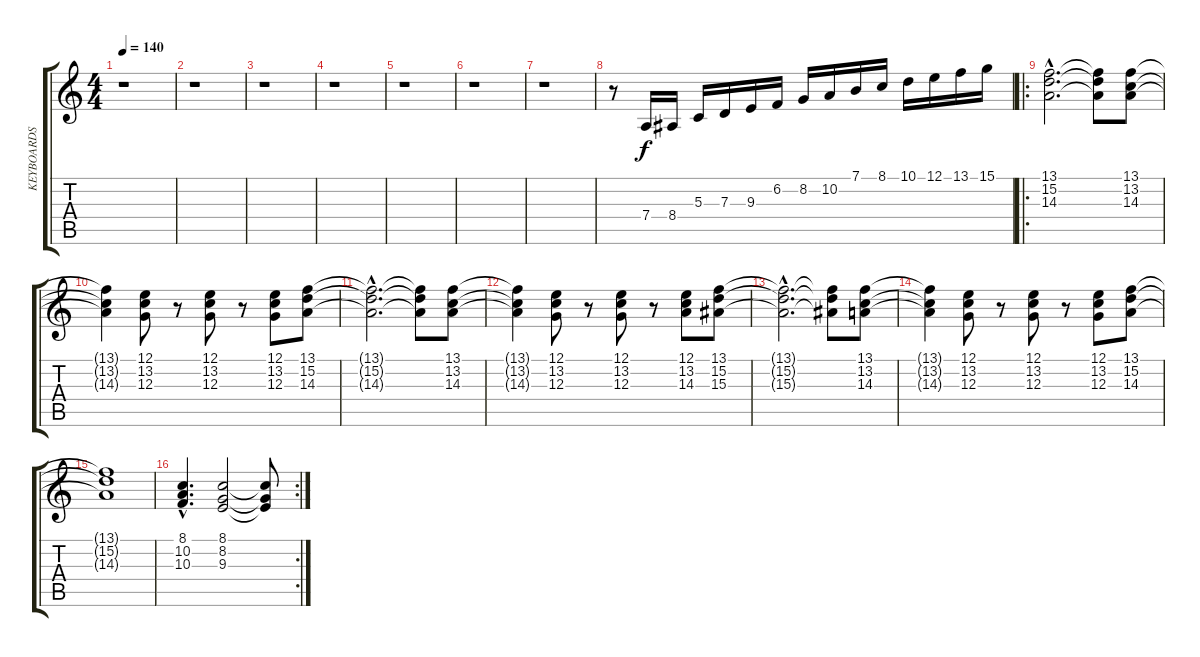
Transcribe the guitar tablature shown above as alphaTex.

\track ("KEYBOARDS 1" "KEYBOARDS ") {instrument stringensemble1}
\staff {score tabs}
\tuning (E4 B3 G3 D3 A2 E2) {hide}
\ts (4 4)
\tempo 140
\clef g2
\ks c
r.1{dy f instrument stringensemble1} |
r.1 |
r.1 |
r.1 |
r.1 |
r.1 |
r.1 |
r.8 7.4.16 8.4.16 5.3.16 7.3.16 9.3.16 6.2.16 8.2.16 10.2.16 7.1.16 8.1.16 10.1.16 12.1.16 13.1.16 15.1.16 |
\ro
(13.1{hac} 15.2{hac} 14.3{hac}).2{d} (13.1{t} 15.2{t} 14.3{t}).8 (13.1 13.2 14.3).8 |
(13.1{t} 13.2{t} 14.3{t}).4 (12.1 13.2 12.3).8 r.8 (12.1 13.2 12.3).8 r.8 (12.1 13.2 12.3).8 (13.1 15.2 14.3).8 |
(13.1{hac t} 15.2{hac t} 14.3{hac t}).2{d} (13.1{t} 15.2{t} 14.3{t}).8 (13.1 13.2 14.3).8 |
(13.1{t} 13.2{t} 14.3{t}).4 (12.1 13.2 12.3).8 r.8 (12.1 13.2 12.3).8 r.8 (12.1 13.2 14.3).8 (13.1 15.2 15.3).8 |
(13.1{hac t} 15.2{hac t} 15.3{hac t}).2{d} (13.1{t} 15.2{t} 15.3{t}).8 (13.1 13.2 14.3).8 |
(13.1{t} 13.2{t} 14.3{t}).4 (12.1 13.2 12.3).8 r.8 (12.1 13.2 12.3).8 r.8 (12.1 13.2 12.3).8 (13.1 15.2 14.3).8 |
(13.1{t} 15.2{t} 14.3{t}).1 |
\rc 2
(8.1{hac} 10.2{hac} 10.3{hac}).4{d} (8.1 8.2 9.3).2 (8.1{t} 8.2{t} 9.3{t}).8
